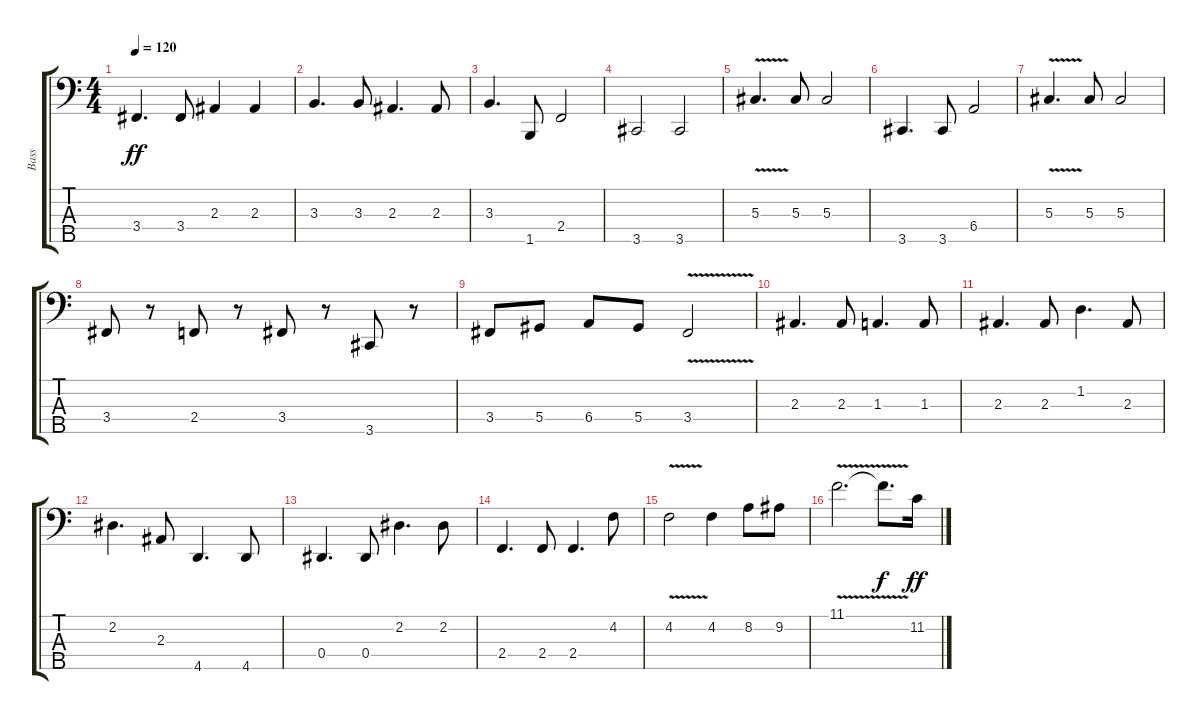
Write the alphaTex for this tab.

\track ("Bass" "Bass") {instrument electricbassfinger}
\staff {score tabs}
\tuning (Gb2 Db2 Ab1 Eb1 Bb0) {hide}
\ts (4 4)
\tempo 120
\clef f4
\ks c
3.4.4{d dy ff} 3.4.8 2.3.4 2.3.4 |
3.3.4{d} 3.3.8 2.3.4{d} 2.3.8 |
3.3.4{d} 1.5.8 2.4.2 |
3.5.2 3.5.2 |
5.3{v}.4{d} 5.3.8 5.3.2 |
3.5.4{d} 3.5.8 6.4.2 |
5.3{v}.4{d} 5.3.8 5.3.2 |
3.4.8 r.8 2.4.8 r.8 3.4.8 r.8 3.5.8 r.8 |
3.4.8 5.4.8 6.4.8 5.4.8 3.4{v}.2 |
2.3.4{d} 2.3.8 1.3.4{d} 1.3.8 |
2.3.4{d} 2.3.8 1.2.4{d} 2.3.8 |
2.2.4{d} 2.3.8 4.5.4{d} 4.5.8 |
0.4.4{d} 0.4.8 2.2.4{d} 2.2.8 |
2.4.4{d} 2.4.8 2.4.4{d} 4.2.8 |
4.2{v}.2 4.2.4 8.2.8 9.2.8 |
11.1{v}.2{d} 11.1{t}.8{d dy f} 11.2.16{dy ff}
